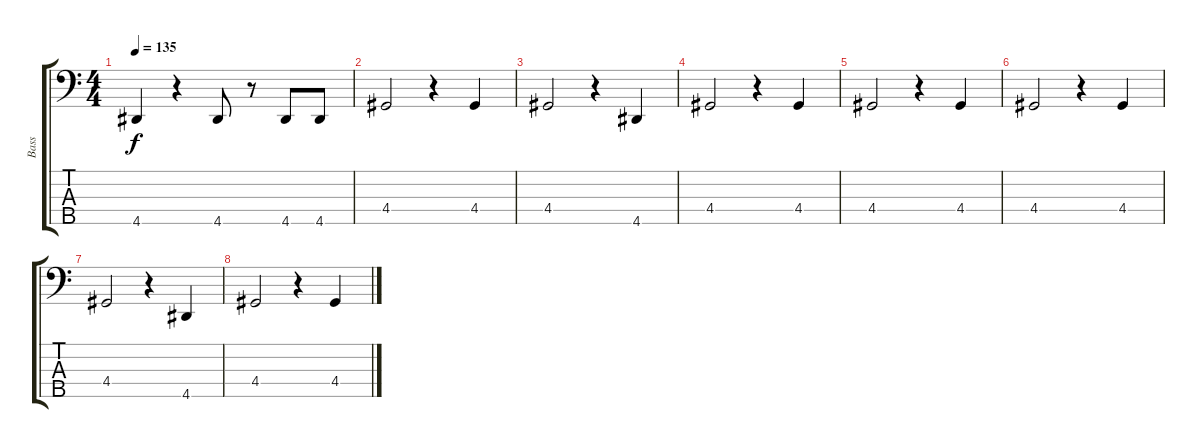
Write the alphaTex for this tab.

\track ("Bass" "Bass") {instrument electricbassfinger}
\staff {score tabs}
\tuning (G2 D2 A1 E1 B0) {hide}
\ts (4 4)
\tempo 135
\clef f4
\ks c
4.5.4{dy f} r.4 4.5.8 r.8 4.5.8 4.5.8 |
4.4.2 r.4 4.4.4 |
4.4.2 r.4 4.5.4 |
4.4.2 r.4 4.4.4 |
4.4.2 r.4 4.4.4 |
4.4.2 r.4 4.4.4 |
4.4.2 r.4 4.5.4 |
4.4.2 r.4 4.4.4
